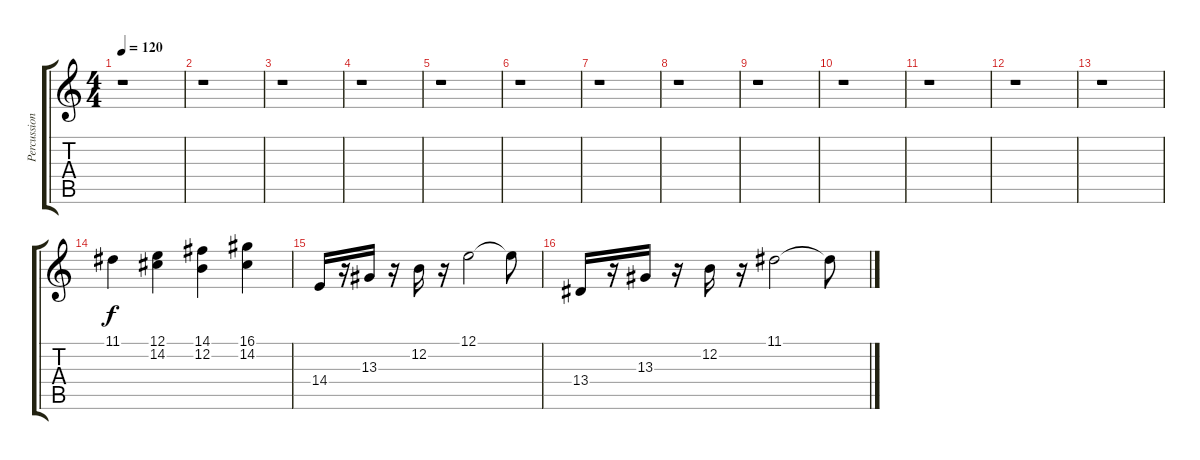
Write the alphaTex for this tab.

\track ("Percussion" "Percussion") {instrument steeldrums}
\staff {score tabs}
\tuning (E4 B3 G3 D3 A2 E2) {hide}
\ts (4 4)
\tempo 120
\clef g2
\ks c
r.1{dy f} |
r.1 |
r.1 |
r.1 |
r.1 |
r.1 |
r.1 |
r.1 |
r.1 |
r.1 |
r.1 |
r.1 |
r.1 |
11.1.4 (12.1 14.2).4 (14.1 12.2).4 (16.1 14.2).4 |
14.4.16 r.16 13.3.16 r.16 12.2.16 r.16 12.1.2 12.1{t}.8 |
13.4.16 r.16 13.3.16 r.16 12.2.16 r.16 11.1.2 11.1{t}.8
